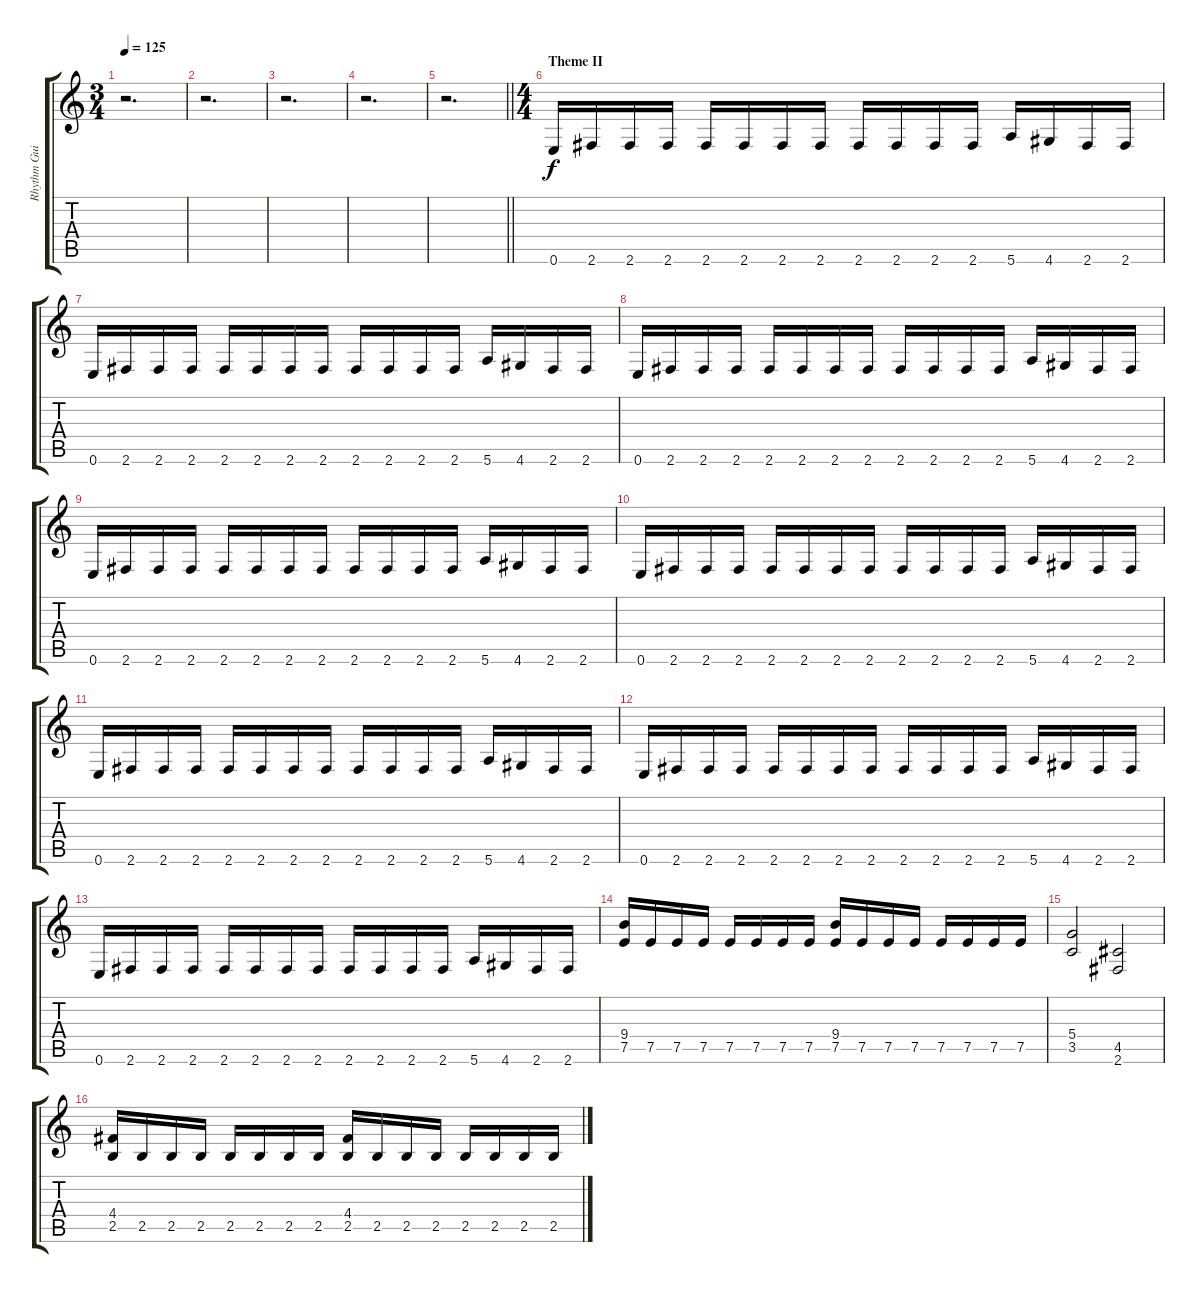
\track ("Rhythm Guitar" "Rhythm Gui") {instrument distortionguitar}
\staff {score tabs}
\tuning (E4 B3 G3 D3 A2 E2) {hide}
\ts (3 4)
\tempo 125
\clef g2
\ks c
r.2{d dy f} |
r.2{d} |
r.2{d} |
r.2{d} |
\barLineRight lightlight
r.2{d} |
\ts (4 4)
\section ("" "Theme II")
0.6.16 2.6.16 2.6.16 2.6.16 2.6.16 2.6.16 2.6.16 2.6.16 2.6.16 2.6.16 2.6.16 2.6.16 5.6.16 4.6.16 2.6.16 2.6.16 |
0.6.16 2.6.16 2.6.16 2.6.16 2.6.16 2.6.16 2.6.16 2.6.16 2.6.16 2.6.16 2.6.16 2.6.16 5.6.16 4.6.16 2.6.16 2.6.16 |
0.6.16 2.6.16 2.6.16 2.6.16 2.6.16 2.6.16 2.6.16 2.6.16 2.6.16 2.6.16 2.6.16 2.6.16 5.6.16 4.6.16 2.6.16 2.6.16 |
0.6.16 2.6.16 2.6.16 2.6.16 2.6.16 2.6.16 2.6.16 2.6.16 2.6.16 2.6.16 2.6.16 2.6.16 5.6.16 4.6.16 2.6.16 2.6.16 |
0.6.16 2.6.16 2.6.16 2.6.16 2.6.16 2.6.16 2.6.16 2.6.16 2.6.16 2.6.16 2.6.16 2.6.16 5.6.16 4.6.16 2.6.16 2.6.16 |
0.6.16 2.6.16 2.6.16 2.6.16 2.6.16 2.6.16 2.6.16 2.6.16 2.6.16 2.6.16 2.6.16 2.6.16 5.6.16 4.6.16 2.6.16 2.6.16 |
0.6.16 2.6.16 2.6.16 2.6.16 2.6.16 2.6.16 2.6.16 2.6.16 2.6.16 2.6.16 2.6.16 2.6.16 5.6.16 4.6.16 2.6.16 2.6.16 |
0.6.16 2.6.16 2.6.16 2.6.16 2.6.16 2.6.16 2.6.16 2.6.16 2.6.16 2.6.16 2.6.16 2.6.16 5.6.16 4.6.16 2.6.16 2.6.16 |
(9.4 7.5).16 7.5.16 7.5.16 7.5.16 7.5.16 7.5.16 7.5.16 7.5.16 (9.4 7.5).16 7.5.16 7.5.16 7.5.16 7.5.16 7.5.16 7.5.16 7.5.16 |
(5.4 3.5).2 (4.5 2.6).2 |
(4.4 2.5).16 2.5.16 2.5.16 2.5.16 2.5.16 2.5.16 2.5.16 2.5.16 (4.4 2.5).16 2.5.16 2.5.16 2.5.16 2.5.16 2.5.16 2.5.16 2.5.16
